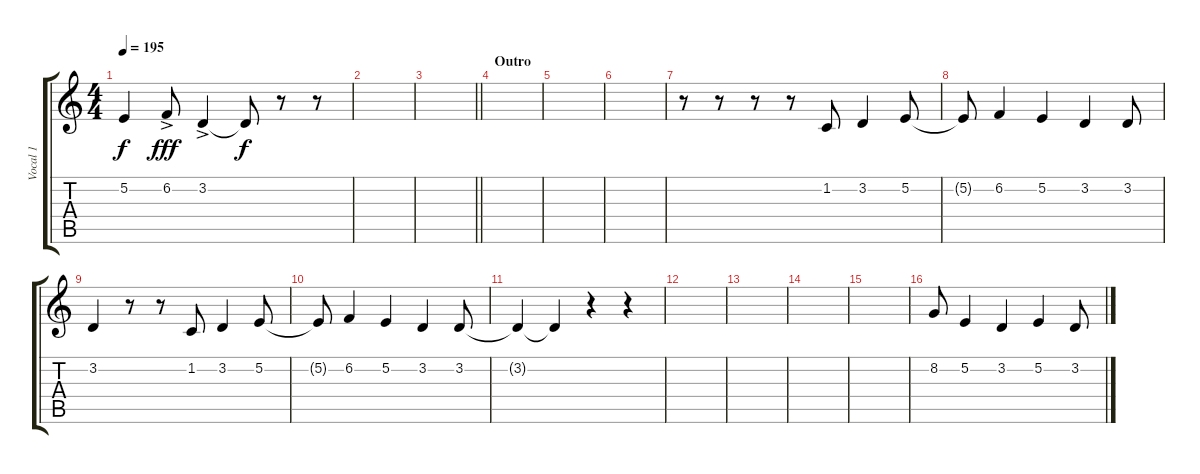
\track ("Vocal 1" "Vocal 1") {instrument lead2sawtooth}
\staff {score tabs}
\tuning (E4 B3 G3 D3 A2 E2) {hide}
\ts (4 4)
\tempo 195
\clef g2
\ks c
5.2{t}.4{dy f} 6.2{ac}.8{dy fff} 3.2{ac}.4 3.2{t}.8{dy f} r.8 r.8 |
|
\barLineRight lightlight
|
\section ("" "Outro")
|
|
|
r.8 r.8 r.8 r.8 1.2.8 3.2.4 5.2.8 |
5.2{t}.8 6.2.4 5.2.4 3.2.4 3.2.8 |
3.2.4 r.8 r.8 1.2.8 3.2.4 5.2.8 |
5.2{t}.8 6.2.4 5.2.4 3.2.4 3.2.8 |
3.2{t}.4 3.2{t}.4 r.4 r.4 |
|
|
|
|
8.2.8 5.2.4 3.2.4 5.2.4 3.2.8
